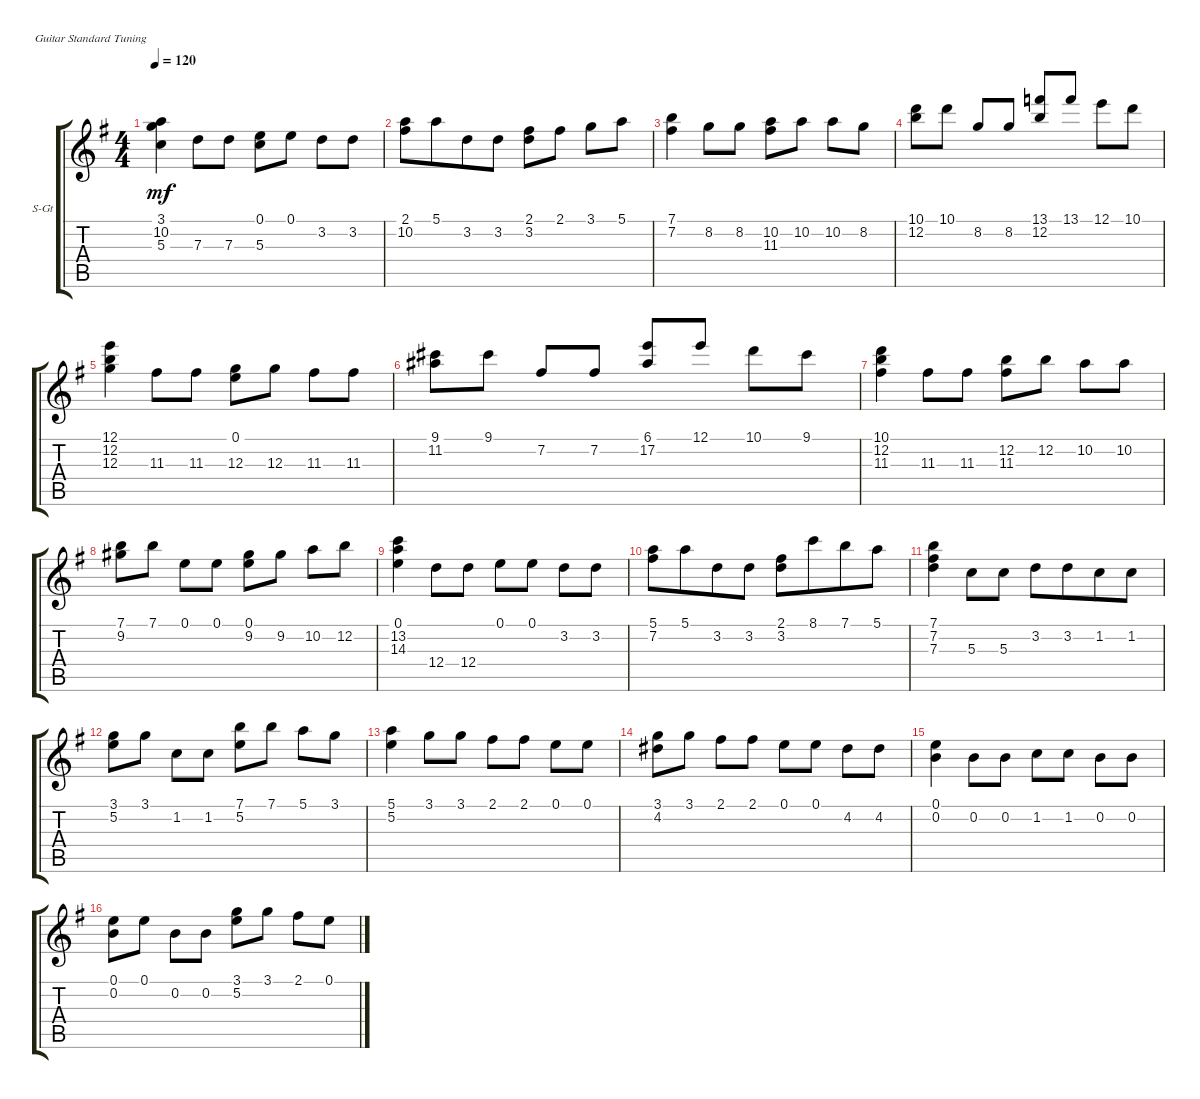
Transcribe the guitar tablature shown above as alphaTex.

\defaultSystemsLayout 4
\bracketExtendMode groupsimilarinstruments
\firstSystemTrackNameOrientation horizontal
\otherSystemsTrackNameOrientation horizontal
\track ("Steel Guitar" "S-Gt") {instrument acousticguitarsteel}
\staff {score tabs}
\tuning (E4 B3 G3 D3 A2 E2)
\ts (4 4)
\tempo 120
\clef g2
\scale
0.333333
\ks eminor
(3.1 10.2 5.3).4{dy mf} 7.3.8 7.3.8 (0.1 5.3).8 0.1.8 3.2.8 3.2.8 |
\scale
0.333333 (2.1 10.2).8{beam merge} 5.1.8{beam merge} 3.2.8{beam merge} 3.2.8 (2.1 3.2).8 2.1.8 3.1.8 5.1.8 |
\scale
0.333333 (7.1 7.2).4 8.2.8 8.2.8 (10.2 11.3).8 10.2.8 10.2.8 8.2.8 |
\scale
0.333333 (10.1 12.2).8 10.1.8 8.2.8 8.2.8 (13.1 12.2).8{beam invert} 13.1.8 12.1.8 10.1.8 |
\scale
0.333333 (12.1 12.2 12.3).4 11.3.8 11.3.8 (0.1 12.3).8 12.3.8 11.3.8 11.3.8 |
\scale
0.333333 (9.1 11.2).8 9.1.8 7.2.8 7.2.8 (6.1 17.2).8{beam invert} 12.1.8 10.1.8 9.1.8 |
\scale
0.333333 (10.1 12.2 11.3).4 11.3.8 11.3.8 (11.3 12.2).8 12.2.8 10.2.8 10.2.8 |
\scale
0.333333 (9.2 7.1).8 7.1.8 0.1.8 0.1.8 (0.1 9.2).8 9.2.8 10.2.8 12.2.8 |
\scale
0.333333 (13.2 0.1 14.3).4 12.4.8 12.4.8 0.1.8 0.1.8 3.2.8 3.2.8 |
\scale
0.333333 (5.1 7.2).8{beam merge} 5.1.8{beam merge} 3.2.8{beam merge} 3.2.8 (2.1 3.2).8{beam merge} 8.1.8{beam merge} 7.1.8{beam merge} 5.1.8 |
\scale
0.333333 (7.1 7.2 7.3).4 5.3.8 5.3.8 3.2.8{beam merge} 3.2.8{beam merge} 1.2.8{beam merge} 1.2.8 |
\scale
0.333333 (3.1 5.2).8 3.1.8 1.2.8 1.2.8 (7.1 5.2).8 7.1.8 5.1.8 3.1.8 |
\scale
0.333333 (5.1 5.2).4 3.1.8 3.1.8 2.1.8 2.1.8 0.1.8 0.1.8 |
\scale
0.333333 (4.2 3.1).8 3.1.8 2.1.8 2.1.8 0.1.8 0.1.8 4.2.8 4.2.8 |
\scale
0.333333 (0.1 0.2).4 0.2.8 0.2.8 1.2.8 1.2.8 0.2.8 0.2.8 |
\scale
0.333333 (0.1 0.2).8 0.1.8 0.2.8 0.2.8 (3.1 5.2).8 3.1.8 2.1.8 0.1.8
